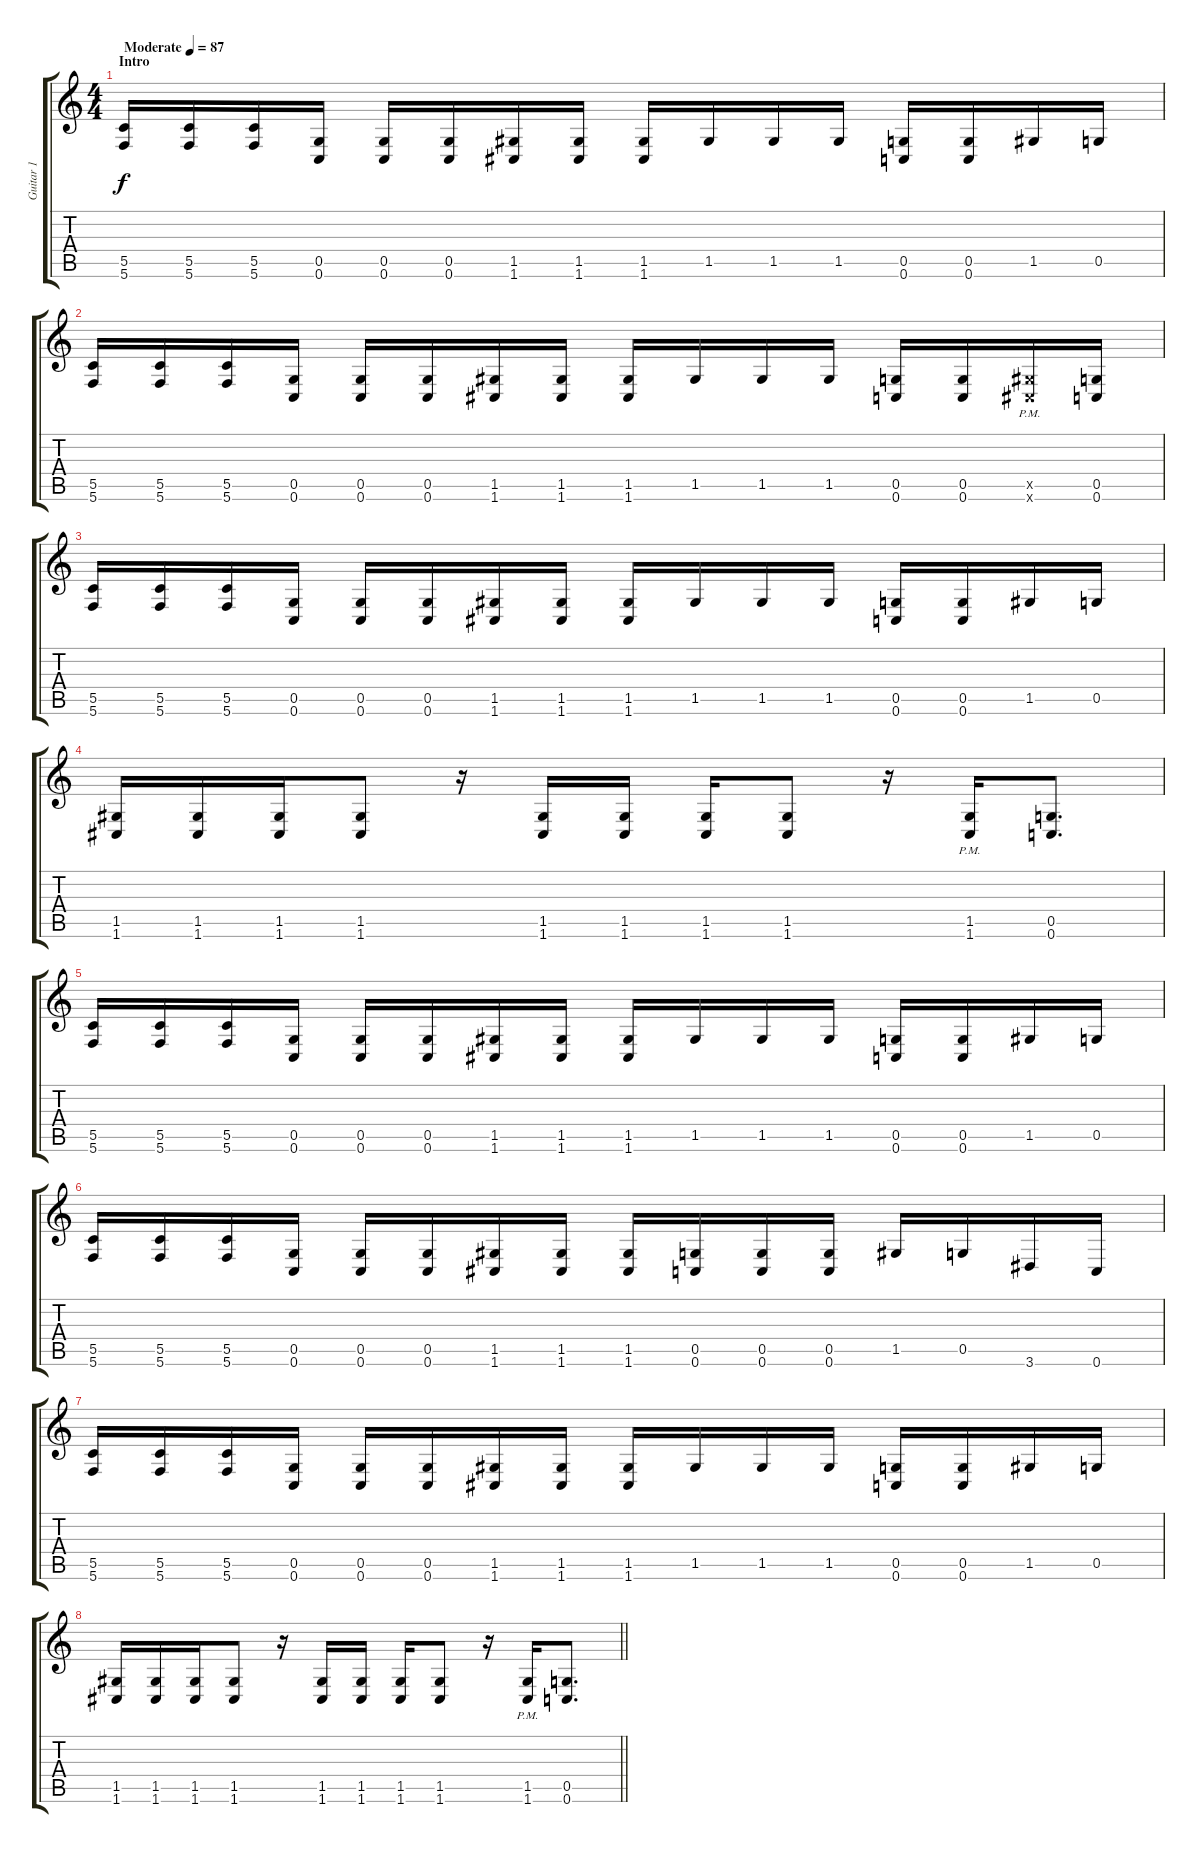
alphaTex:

\track ("Guitar 1" "Guitar 1") {instrument overdrivenguitar}
\staff {score tabs}
\tuning (D4 A3 F3 C3 G2 C2) {hide}
\ts (4 4)
\section ("" "Intro")
\tempo (87 "Moderate")
\clef g2
\ks c
(5.5 5.6).16{dy f instrument overdrivenguitar} (5.5 5.6).16 (5.5 5.6).16 (0.5 0.6).16 (0.5 0.6).16 (0.5 0.6).16 (1.5 1.6).16 (1.5 1.6).16 (1.5 1.6).16 1.5.16 1.5.16 1.5.16 (0.5 0.6).16 (0.5 0.6).16 1.5.16 0.5.16 |
(5.5 5.6).16 (5.5 5.6).16 (5.5 5.6).16 (0.5 0.6).16 (0.5 0.6).16 (0.5 0.6).16 (1.5 1.6).16 (1.5 1.6).16 (1.5 1.6).16 1.5.16 1.5.16 1.5.16 (0.5 0.6).16 (0.5 0.6).16 (1.5{pm x} 1.6{pm x}).16 (0.5 0.6).16 |
(5.5 5.6).16 (5.5 5.6).16 (5.5 5.6).16 (0.5 0.6).16 (0.5 0.6).16 (0.5 0.6).16 (1.5 1.6).16 (1.5 1.6).16 (1.5 1.6).16 1.5.16 1.5.16 1.5.16 (0.5 0.6).16 (0.5 0.6).16 1.5.16 0.5.16 |
(1.5 1.6).16 (1.5 1.6).16 (1.5 1.6).16 (1.5 1.6).8 r.16 (1.5 1.6).16 (1.5 1.6).16 (1.5 1.6).16 (1.5 1.6).8 r.16 (1.5{pm} 1.6{pm}).16 (0.5 0.6).8{d} |
(5.5 5.6).16 (5.5 5.6).16 (5.5 5.6).16 (0.5 0.6).16 (0.5 0.6).16 (0.5 0.6).16 (1.5 1.6).16 (1.5 1.6).16 (1.5 1.6).16 1.5.16 1.5.16 1.5.16 (0.5 0.6).16 (0.5 0.6).16 1.5.16 0.5.16 |
(5.5 5.6).16 (5.5 5.6).16 (5.5 5.6).16 (0.5 0.6).16 (0.5 0.6).16 (0.5 0.6).16 (1.5 1.6).16 (1.5 1.6).16 (1.5 1.6).16 (0.5 0.6).16 (0.5 0.6).16 (0.5 0.6).16 1.5.16 0.5.16 3.6.16 0.6.16 |
(5.5 5.6).16 (5.5 5.6).16 (5.5 5.6).16 (0.5 0.6).16 (0.5 0.6).16 (0.5 0.6).16 (1.5 1.6).16 (1.5 1.6).16 (1.5 1.6).16 1.5.16 1.5.16 1.5.16 (0.5 0.6).16 (0.5 0.6).16 1.5.16 0.5.16 |
\barLineRight lightlight
(1.5 1.6).16 (1.5 1.6).16 (1.5 1.6).16 (1.5 1.6).8 r.16 (1.5 1.6).16 (1.5 1.6).16 (1.5 1.6).16 (1.5 1.6).8 r.16 (1.5{pm} 1.6{pm}).16 (0.5 0.6).8{d}
